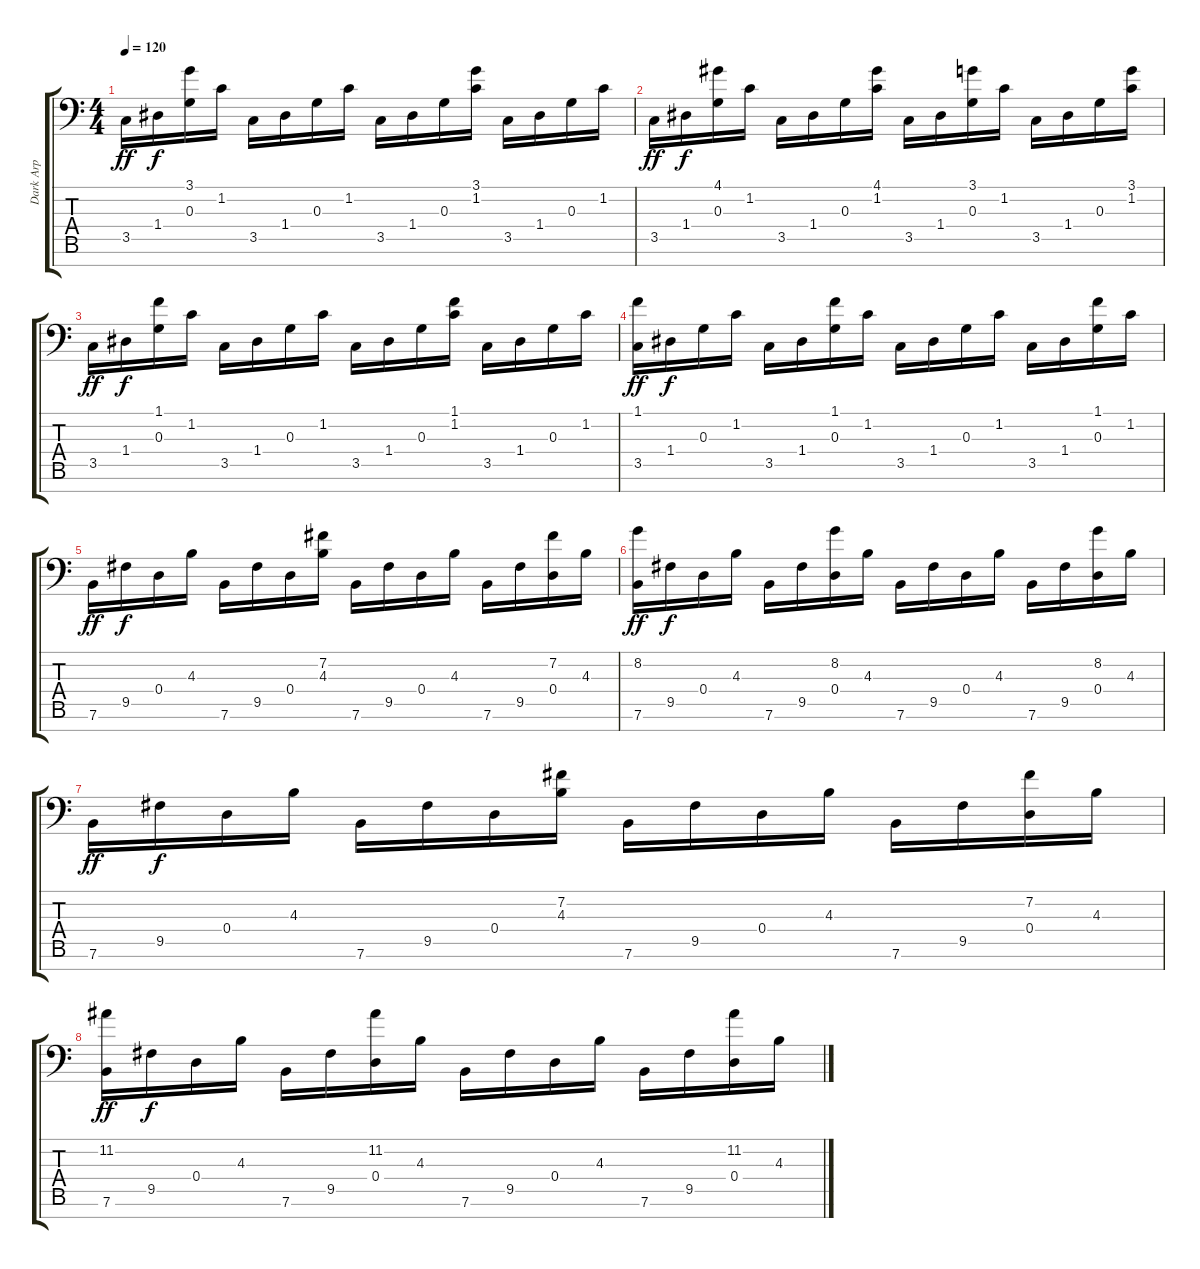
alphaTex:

\track ("Dark Arp" "Dark Arp") {instrument lead8bassandlead}
\staff {score tabs}
\tuning (E4 B3 G3 D3 A2 E2 C-1) {hide}
\ts (4 4)
\tempo 120
\clef f4
\ks c
3.5.16{dy ff} 1.4.16{dy f} (3.1 0.3).16 1.2.16 3.5.16 1.4.16 0.3.16 1.2.16 3.5.16 1.4.16 0.3.16 (3.1 1.2).16 3.5.16 1.4.16 0.3.16 1.2.16 |
3.5.16{dy ff} 1.4.16{dy f} (4.1 0.3).16 1.2.16 3.5.16 1.4.16 0.3.16 (4.1 1.2).16 3.5.16 1.4.16 (3.1 0.3).16 1.2.16 3.5.16 1.4.16 0.3.16 (3.1 1.2).16 |
3.5.16{dy ff} 1.4.16{dy f} (1.1 0.3).16 1.2.16 3.5.16 1.4.16 0.3.16 1.2.16 3.5.16 1.4.16 0.3.16 (1.1 1.2).16 3.5.16 1.4.16 0.3.16 1.2.16 |
(1.1 3.5).16{dy ff} 1.4.16{dy f} 0.3.16 1.2.16 3.5.16 1.4.16 (1.1 0.3).16 1.2.16 3.5.16 1.4.16 0.3.16 1.2.16 3.5.16 1.4.16 (1.1 0.3).16 1.2.16 |
7.6.16{dy ff} 9.5.16{dy f} 0.4.16 4.3.16 7.6.16 9.5.16 0.4.16 (7.2 4.3).16 7.6.16 9.5.16 0.4.16 4.3.16 7.6.16 9.5.16 (7.2 0.4).16 4.3.16 |
(8.2 7.6).16{dy ff} 9.5.16{dy f} 0.4.16 4.3.16 7.6.16 9.5.16 (8.2 0.4).16 4.3.16 7.6.16 9.5.16 0.4.16 4.3.16 7.6.16 9.5.16 (8.2 0.4).16 4.3.16 |
7.6.16{dy ff} 9.5.16{dy f} 0.4.16 4.3.16 7.6.16 9.5.16 0.4.16 (7.2 4.3).16 7.6.16 9.5.16 0.4.16 4.3.16 7.6.16 9.5.16 (7.2 0.4).16 4.3.16 |
(11.2 7.6).16{dy ff} 9.5.16{dy f} 0.4.16 4.3.16 7.6.16 9.5.16 (11.2 0.4).16 4.3.16 7.6.16 9.5.16 0.4.16 4.3.16 7.6.16 9.5.16 (11.2 0.4).16 4.3.16
